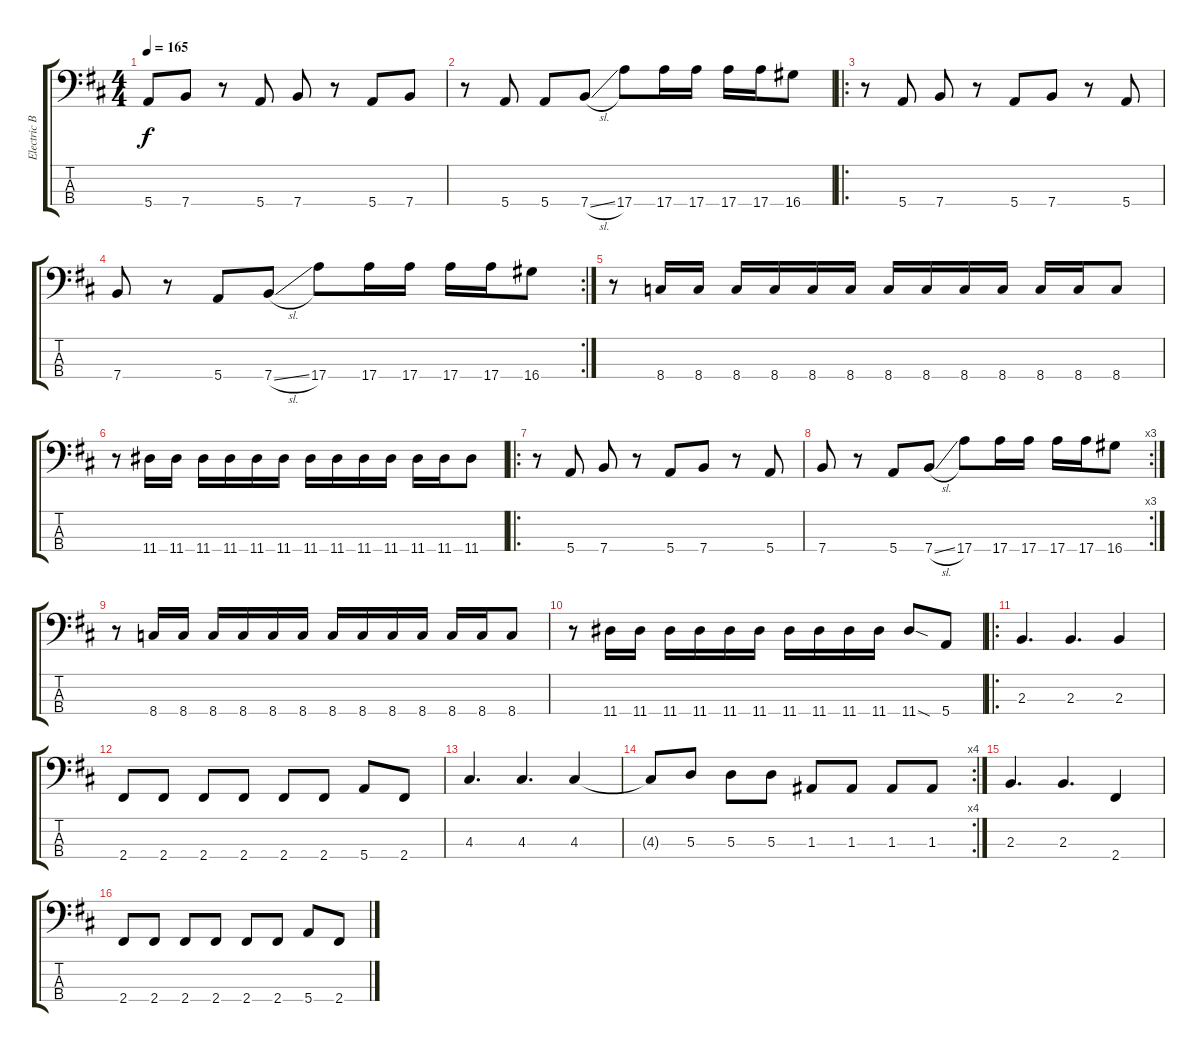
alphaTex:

\track ("Electric Bass" "Electric B") {instrument electricbassfinger}
\staff {score tabs}
\tuning (G2 D2 A1 E1) {hide}
\ts (4 4)
\tempo 165
\clef f4
\ks d
5.4.8{dy f} 7.4.8 r.8 5.4.8 7.4.8 r.8 5.4.8 7.4.8 |
r.8 5.4.8 5.4.8 7.4{sl}.8 17.4.8 17.4.16 17.4.16 17.4.16 17.4.16 16.4.8 |
\ro
r.8 5.4.8 7.4.8 r.8 5.4.8 7.4.8 r.8 5.4.8 |
\rc 2
7.4.8 r.8 5.4.8 7.4{sl}.8 17.4.8 17.4.16 17.4.16 17.4.16 17.4.16 16.4.8 |
r.8 8.4.16 8.4.16 8.4.16 8.4.16 8.4.16 8.4.16 8.4.16 8.4.16 8.4.16 8.4.16 8.4.16 8.4.16 8.4.8 |
r.8 11.4.16 11.4.16 11.4.16 11.4.16 11.4.16 11.4.16 11.4.16 11.4.16 11.4.16 11.4.16 11.4.16 11.4.16 11.4.8 |
\ro
r.8 5.4.8 7.4.8 r.8 5.4.8 7.4.8 r.8 5.4.8 |
\rc 3
7.4.8 r.8 5.4.8 7.4{sl}.8 17.4.8 17.4.16 17.4.16 17.4.16 17.4.16 16.4.8 |
r.8 8.4.16 8.4.16 8.4.16 8.4.16 8.4.16 8.4.16 8.4.16 8.4.16 8.4.16 8.4.16 8.4.16 8.4.16 8.4.8 |
r.8 11.4.16 11.4.16 11.4.16 11.4.16 11.4.16 11.4.16 11.4.16 11.4.16 11.4.16 11.4.16 11.4{sod}.8 5.4.8 |
\ro
2.3.4{d} 2.3.4{d} 2.3.4 |
2.4.8 2.4.8 2.4.8 2.4.8 2.4.8 2.4.8 5.4.8 2.4.8 |
4.3.4{d} 4.3.4{d} 4.3.4 |
\rc 4
4.3{t}.8 5.3.8 5.3.8 5.3.8 1.3.8 1.3.8 1.3.8 1.3.8 |
2.3.4{d} 2.3.4{d} 2.4.4 |
2.4.8 2.4.8 2.4.8 2.4.8 2.4.8 2.4.8 5.4.8 2.4.8
